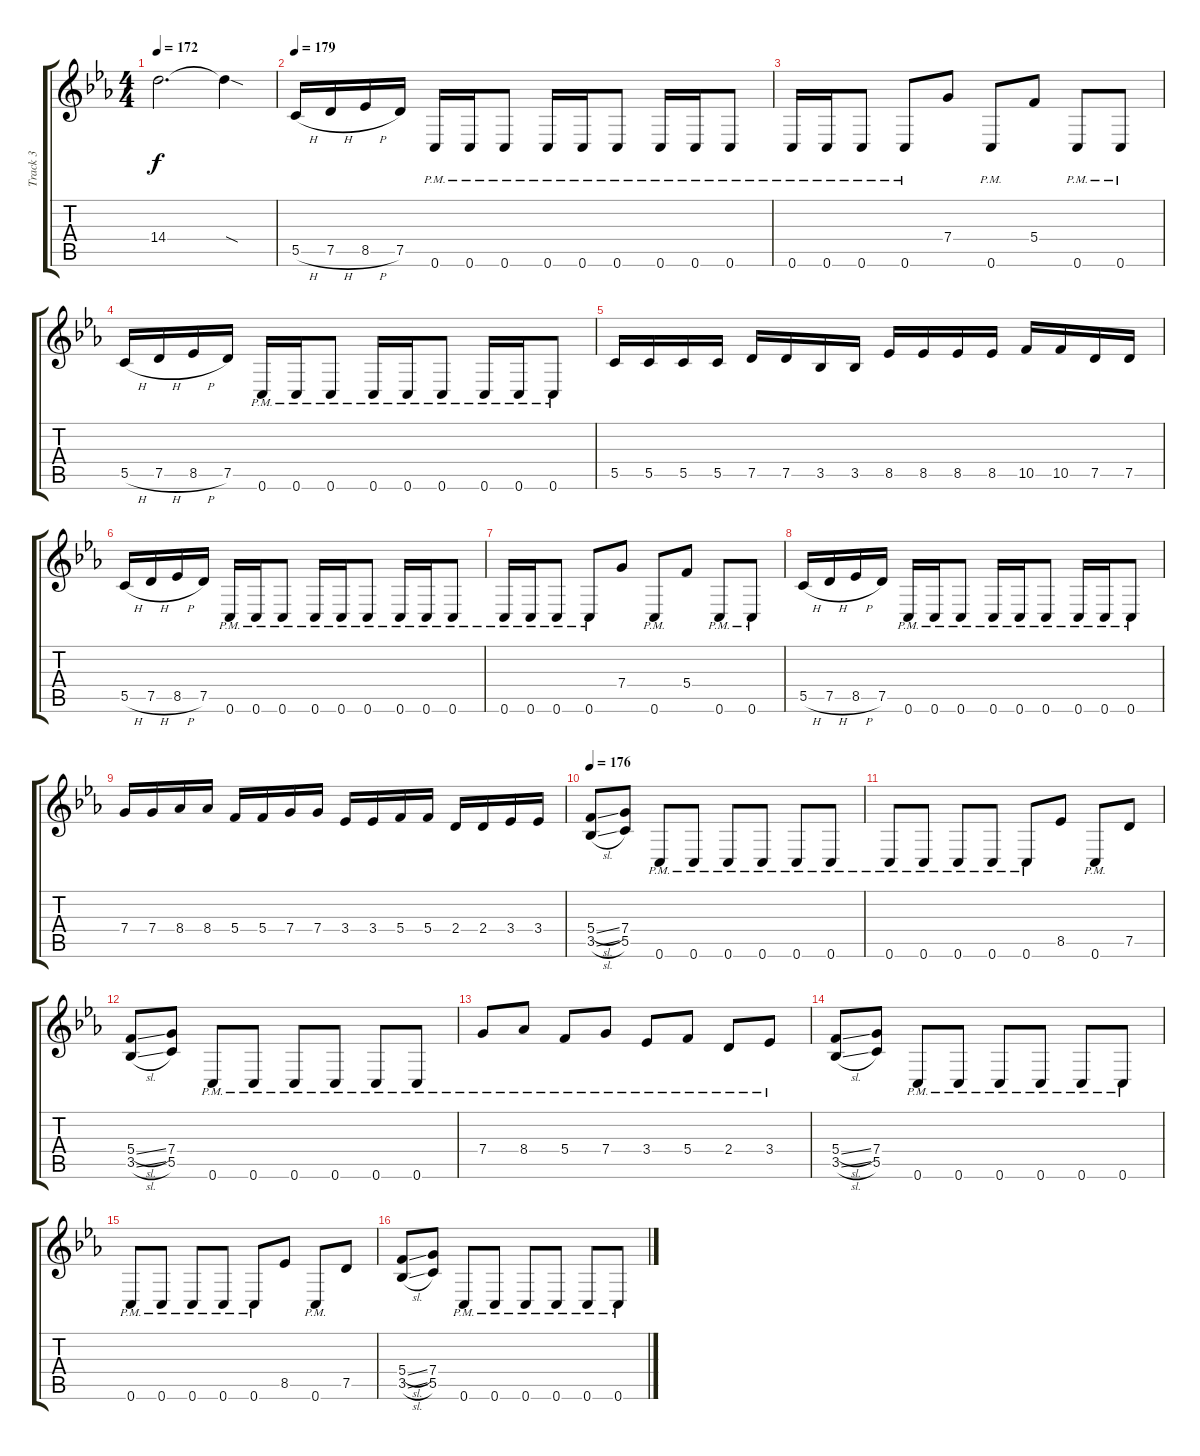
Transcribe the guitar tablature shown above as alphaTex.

\track ("Track 3" "Track 3") {instrument distortionguitar}
\staff {score tabs}
\tuning (D4 A3 F3 C3 G2 C2) {hide}
\ts (4 4)
\tempo 172
\clef g2
\ks eb
14.4{t}.2{d dy f} 14.4{sod t}.4 |
\tempo 179
5.5{h}.16 7.5{h}.16 8.5{h}.16 7.5.16 0.6{pm}.16 0.6{pm}.16 0.6{pm}.8 0.6{pm}.16 0.6{pm}.16 0.6{pm}.8 0.6{pm}.16 0.6{pm}.16 0.6{pm}.8 |
0.6{pm}.16 0.6{pm}.16 0.6{pm}.8 0.6{pm}.8 7.4.8 0.6{pm}.8 5.4.8 0.6{pm}.8 0.6{pm}.8 |
5.5{h}.16 7.5{h}.16 8.5{h}.16 7.5.16 0.6{pm}.16 0.6{pm}.16 0.6{pm}.8 0.6{pm}.16 0.6{pm}.16 0.6{pm}.8 0.6{pm}.16 0.6{pm}.16 0.6{pm}.8 |
5.5.16 5.5.16 5.5.16 5.5.16 7.5.16 7.5.16 3.5.16 3.5.16 8.5.16 8.5.16 8.5.16 8.5.16 10.5.16 10.5.16 7.5.16 7.5.16 |
5.5{h}.16 7.5{h}.16 8.5{h}.16 7.5.16 0.6{pm}.16 0.6{pm}.16 0.6{pm}.8 0.6{pm}.16 0.6{pm}.16 0.6{pm}.8 0.6{pm}.16 0.6{pm}.16 0.6{pm}.8 |
0.6{pm}.16 0.6{pm}.16 0.6{pm}.8 0.6{pm}.8 7.4.8 0.6{pm}.8 5.4.8 0.6{pm}.8 0.6{pm}.8 |
5.5{h}.16 7.5{h}.16 8.5{h}.16 7.5.16 0.6{pm}.16 0.6{pm}.16 0.6{pm}.8 0.6{pm}.16 0.6{pm}.16 0.6{pm}.8 0.6{pm}.16 0.6{pm}.16 0.6{pm}.8 |
7.4.16 7.4.16 8.4.16 8.4.16 5.4.16 5.4.16 7.4.16 7.4.16 3.4.16 3.4.16 5.4.16 5.4.16 2.4.16 2.4.16 3.4.16 3.4.16 |
\tempo 176
(5.4{sl} 3.5{sl}).8 (7.4 5.5).8 0.6{pm}.8 0.6{pm}.8 0.6{pm}.8 0.6{pm}.8 0.6{pm}.8 0.6{pm}.8 |
0.6{pm}.8 0.6{pm}.8 0.6{pm}.8 0.6{pm}.8 0.6{pm}.8 8.5.8 0.6{pm}.8 7.5.8 |
(5.4{sl} 3.5{sl}).8 (7.4 5.5).8 0.6{pm}.8 0.6{pm}.8 0.6{pm}.8 0.6{pm}.8 0.6{pm}.8 0.6{pm}.8 |
7.4{pm}.8 8.4{pm}.8 5.4{pm}.8 7.4{pm}.8 3.4{pm}.8 5.4{pm}.8 2.4{pm}.8 3.4{pm}.8 |
(5.4{sl} 3.5{sl}).8 (7.4 5.5).8 0.6{pm}.8 0.6{pm}.8 0.6{pm}.8 0.6{pm}.8 0.6{pm}.8 0.6{pm}.8 |
0.6{pm}.8 0.6{pm}.8 0.6{pm}.8 0.6{pm}.8 0.6{pm}.8 8.5.8 0.6{pm}.8 7.5.8 |
(5.4{sl} 3.5{sl}).8 (7.4 5.5).8 0.6{pm}.8 0.6{pm}.8 0.6{pm}.8 0.6{pm}.8 0.6{pm}.8 0.6{pm}.8
